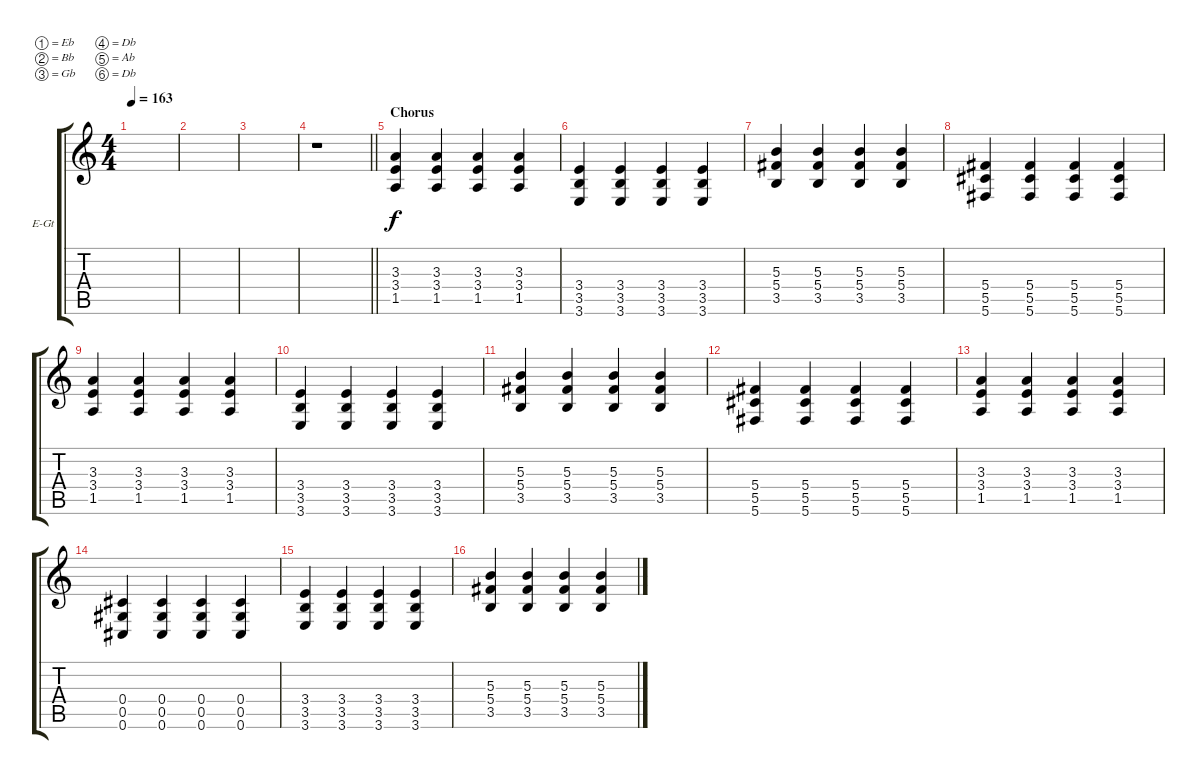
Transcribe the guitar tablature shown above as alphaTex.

\bracketExtendMode groupsimilarinstruments
\firstSystemTrackNameOrientation horizontal
\otherSystemsTrackNameOrientation horizontal
\track ("Guitar 1" "E-Gt") {instrument distortionguitar}
\staff {score tabs}
\tuning (Eb4 Bb3 Gb3 Db3 Ab2 Db2)
\ts (4 4)
\tempo 163
\clef g2
\ks c
|
|
|
\barLineRight lightlight
r.1 |
\section ("" "Chorus")
(3.3 3.4 1.5).4 (3.3 3.4 1.5).4 (3.3 3.4 1.5).4 (3.3 3.4 1.5).4 |
(3.4 3.5 3.6).4 (3.4 3.5 3.6).4 (3.4 3.5 3.6).4 (3.4 3.5 3.6).4 |
(5.3 5.4 3.5).4 (5.3 5.4 3.5).4 (5.3 5.4 3.5).4 (5.3 5.4 3.5).4 |
(5.4 5.5 5.6).4 (5.4 5.5 5.6).4 (5.4 5.5 5.6).4 (5.4 5.5 5.6).4 |
(3.3 3.4 1.5).4 (3.3 3.4 1.5).4 (3.3 3.4 1.5).4 (3.3 3.4 1.5).4 |
(3.4 3.5 3.6).4 (3.4 3.5 3.6).4 (3.4 3.5 3.6).4 (3.4 3.5 3.6).4 |
(5.3 5.4 3.5).4 (5.3 5.4 3.5).4 (5.3 5.4 3.5).4 (5.3 5.4 3.5).4 |
(5.4 5.5 5.6).4 (5.4 5.5 5.6).4 (5.4 5.5 5.6).4 (5.4 5.5 5.6).4 |
(3.3 3.4 1.5).4 (3.3 3.4 1.5).4 (3.3 3.4 1.5).4 (3.3 3.4 1.5).4 |
(0.4 0.5 0.6).4 (0.4 0.5 0.6).4 (0.4 0.5 0.6).4 (0.4 0.5 0.6).4 |
(3.4 3.5 3.6).4 (3.4 3.5 3.6).4 (3.4 3.5 3.6).4 (3.4 3.5 3.6).4 |
(5.3 5.4 3.5).4 (5.3 5.4 3.5).4 (5.3 5.4 3.5).4 (5.3 5.4 3.5).4
